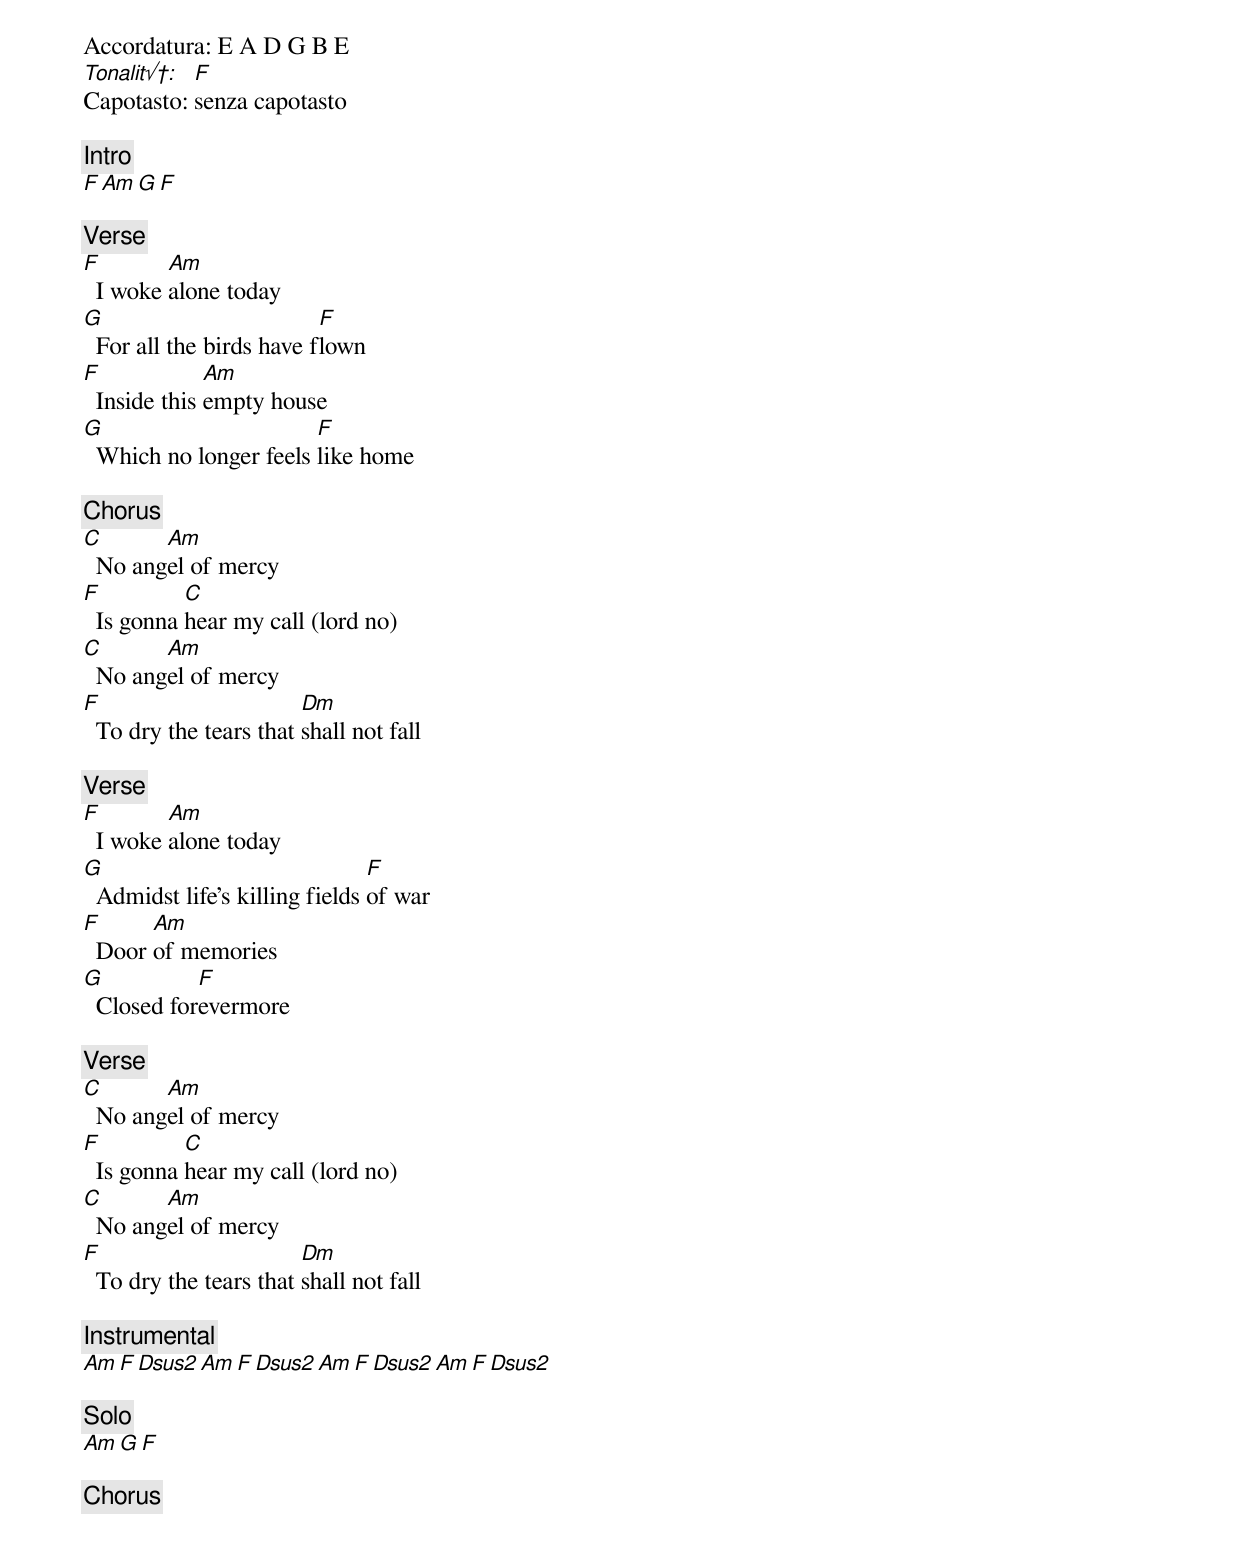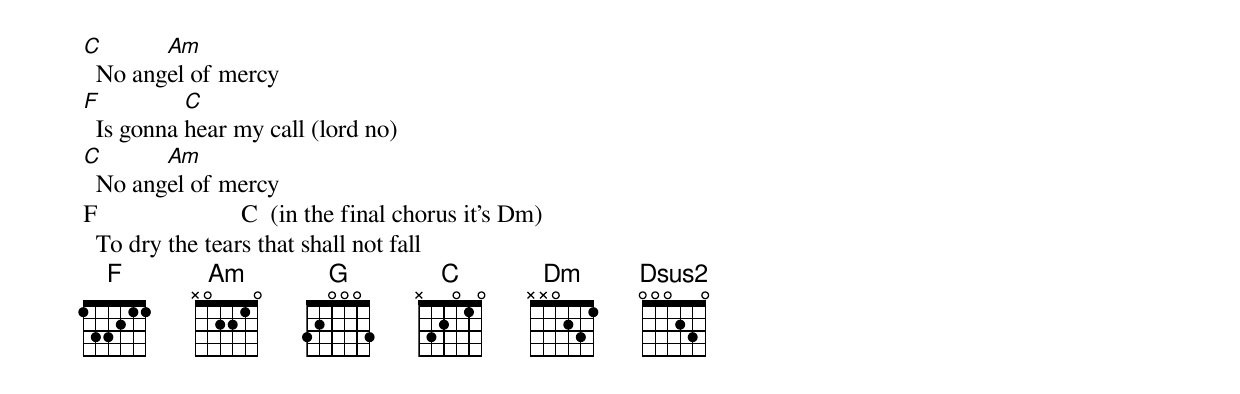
Accordatura: E A D G B E
Tonalit√†: F
Capotasto: senza capotasto

[Intro]
F Am G F

[Verse]
F        Am
  I woke alone today
G                         F
  For all the birds have flown
F             Am
  Inside this empty house
G                       F
  Which no longer feels like home

[Chorus]
C       Am
  No angel of mercy
F          C
  Is gonna hear my call (lord no)
C       Am
  No angel of mercy
F                       Dm
  To dry the tears that shall not fall

[Verse]
F        Am
  I woke alone today
G                               F
  Admidst life's killing fields of war
F      Am
  Door of memories
G           F
  Closed forevermore

[Verse]
C       Am
  No angel of mercy
F          C
  Is gonna hear my call (lord no)
C       Am
  No angel of mercy
F                       Dm
  To dry the tears that shall not fall

[Instrumental]
Am F Dsus2 Am F Dsus2 Am F Dsus2 Am F Dsus2

[Solo]
Am G F

[Chorus]
C       Am
  No angel of mercy
F          C
  Is gonna hear my call (lord no)
C       Am
  No angel of mercy
F                       C  (in the final chorus it's Dm)
  To dry the tears that shall not fall
